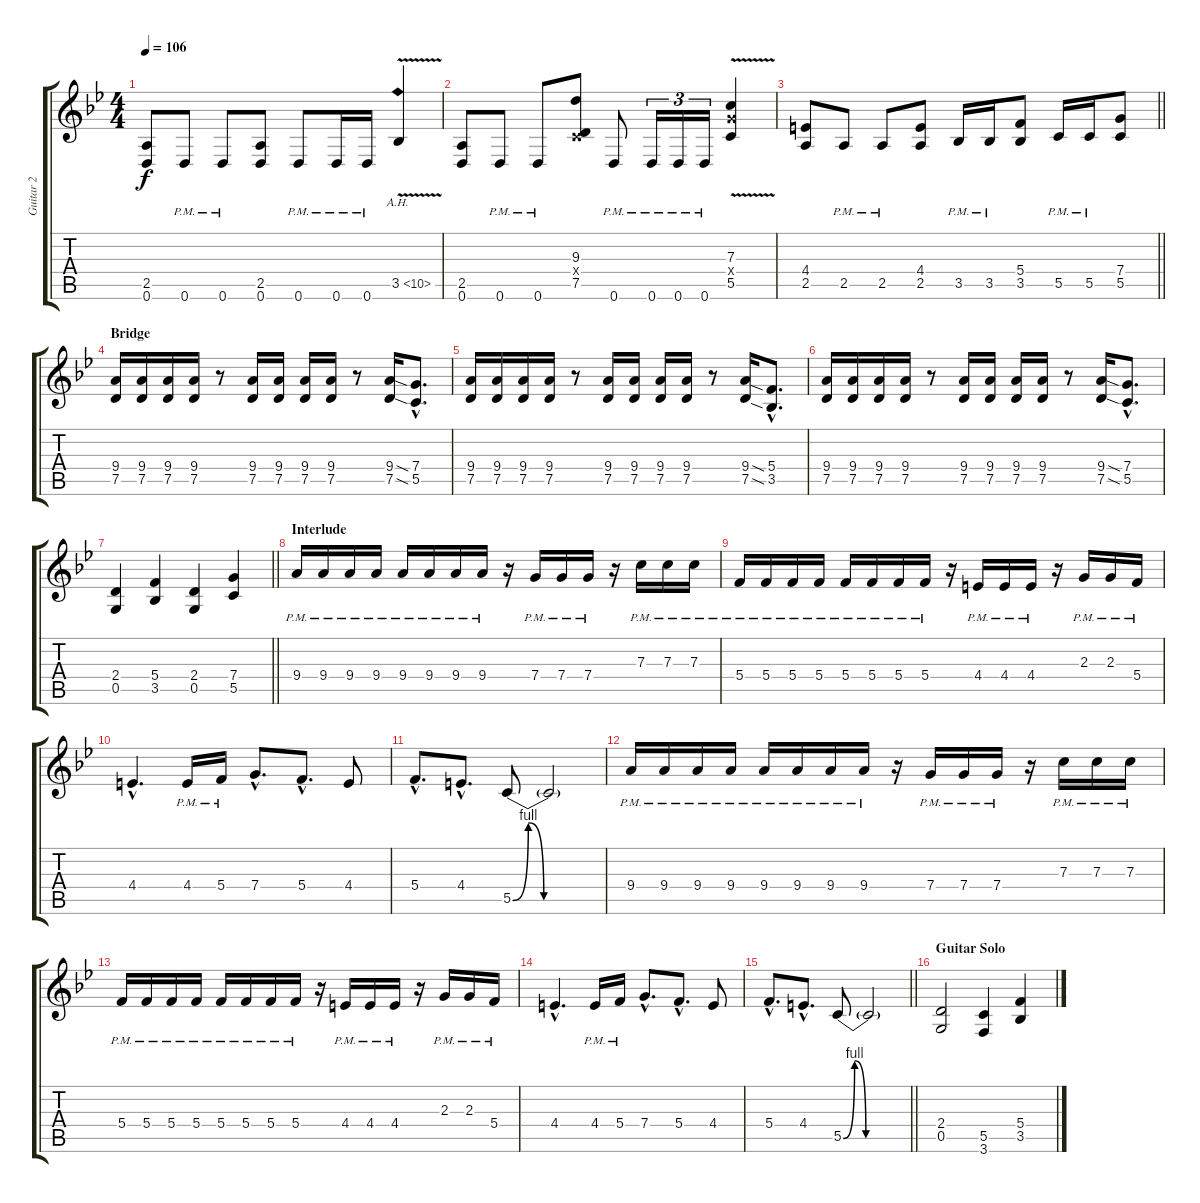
\track ("Guitar 2" "Guitar 2") {instrument distortionguitar}
\staff {score tabs}
\tuning (D4 A3 F3 C3 G2 D2) {hide}
\ts (4 4)
\tempo 106
\clef g2
\ks bb
(2.5 0.6).8{dy f} 0.6{pm}.8 0.6{pm}.8 (2.5 0.6).8 0.6{pm}.8 0.6{pm}.16 0.6{pm}.16 3.5{ah 7 v}.4 |
(2.5 0.6).8 0.6{pm}.8 0.6{pm}.8 (9.3 0.4{x} 7.5).8 0.6{pm}.8 0.6{pm}.16{tu (3 2)} 0.6{pm}.16{tu (3 2)} 0.6{pm}.16{tu (3 2)} (7.3{v} 7.4{x} 5.5{v}).4 |
\barLineRight lightlight
(4.4 2.5).8 2.5{pm}.8 2.5{pm}.8 (4.4 2.5).8 3.5{pm}.16 3.5{pm}.16 (5.4 3.5).8 5.5{pm}.16 5.5{pm}.16 (7.4 5.5).8 |
\section ("" "Bridge")
(9.4 7.5).16 (9.4 7.5).16 (9.4 7.5).16 (9.4 7.5).16 r.8 (9.4 7.5).16 (9.4 7.5).16 (9.4 7.5).16 (9.4 7.5).16 r.8 (9.4 7.5).16 (7.4{sia hac} 5.5{sia hac}).8{d} |
(9.4 7.5).16 (9.4 7.5).16 (9.4 7.5).16 (9.4 7.5).16 r.8 (9.4 7.5).16 (9.4 7.5).16 (9.4 7.5).16 (9.4 7.5).16 r.8 (9.4 7.5).16 (5.4{sia hac} 3.5{sia hac}).8{d} |
(9.4 7.5).16 (9.4 7.5).16 (9.4 7.5).16 (9.4 7.5).16 r.8 (9.4 7.5).16 (9.4 7.5).16 (9.4 7.5).16 (9.4 7.5).16 r.8 (9.4 7.5).16 (7.4{sia hac} 5.5{sia hac}).8{d} |
\barLineRight lightlight
(2.4 0.5).4 (5.4 3.5).4 (2.4 0.5).4 (7.4 5.5).4 |
\section ("" "Interlude")
9.4{pm}.16 9.4{pm}.16 9.4{pm}.16 9.4{pm}.16 9.4{pm}.16 9.4{pm}.16 9.4{pm}.16 9.4{pm}.16 r.16 7.4{pm}.16 7.4{pm}.16 7.4{pm}.16 r.16 7.3{pm}.16 7.3{pm}.16 7.3{pm}.16 |
5.4{pm}.16 5.4{pm}.16 5.4{pm}.16 5.4{pm}.16 5.4{pm}.16 5.4{pm}.16 5.4{pm}.16 5.4{pm}.16 r.16 4.4{pm}.16 4.4{pm}.16 4.4{pm}.16 r.16 2.3{pm}.16 2.3{pm}.16 5.4{pm}.16 |
4.4{hac}.4{d} 4.4{pm}.16 5.4{pm}.16 7.4{hac}.8{d} 5.4{hac}.8{d} 4.4.8 |
5.4{hac}.8{d} 4.4{hac}.8{d} 5.5{be (custom 0 0 10 4 20 0 45 0 60 0)}.8 5.5{t}.2 |
9.4{pm}.16 9.4{pm}.16 9.4{pm}.16 9.4{pm}.16 9.4{pm}.16 9.4{pm}.16 9.4{pm}.16 9.4{pm}.16 r.16 7.4{pm}.16 7.4{pm}.16 7.4{pm}.16 r.16 7.3{pm}.16 7.3{pm}.16 7.3{pm}.16 |
5.4{pm}.16 5.4{pm}.16 5.4{pm}.16 5.4{pm}.16 5.4{pm}.16 5.4{pm}.16 5.4{pm}.16 5.4{pm}.16 r.16 4.4{pm}.16 4.4{pm}.16 4.4{pm}.16 r.16 2.3{pm}.16 2.3{pm}.16 5.4{pm}.16 |
4.4{hac}.4{d} 4.4{pm}.16 5.4{pm}.16 7.4{hac}.8{d} 5.4{hac}.8{d} 4.4.8 |
\barLineRight lightlight
5.4{hac}.8{d} 4.4{hac}.8{d} 5.5{be (custom 0 0 10 4 20 0 45 0 60 0)}.8 5.5{t}.2 |
\section ("" "Guitar Solo")
(2.4 0.5).2 (5.5 3.6).4 (5.4 3.5).4
